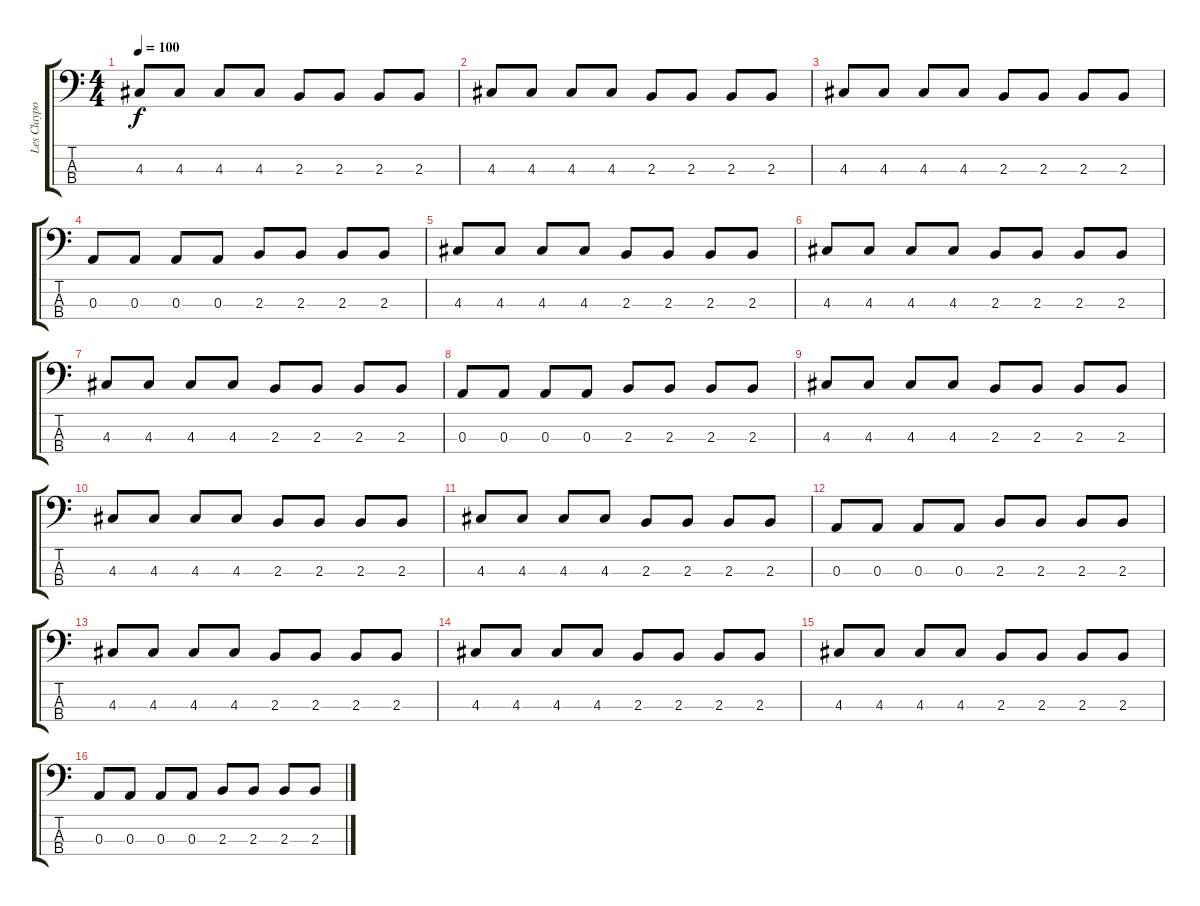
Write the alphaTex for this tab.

\track ("Les Claypool" "Les Claypo") {instrument electricbassfinger}
\staff {score tabs}
\tuning (G2 D2 A1 E1) {hide}
\ts (4 4)
\tempo 100
\clef f4
\ks c
4.3.8{dy f} 4.3.8 4.3.8 4.3.8 2.3.8 2.3.8 2.3.8 2.3.8 |
4.3.8 4.3.8 4.3.8 4.3.8 2.3.8 2.3.8 2.3.8 2.3.8 |
4.3.8 4.3.8 4.3.8 4.3.8 2.3.8 2.3.8 2.3.8 2.3.8 |
0.3.8 0.3.8 0.3.8 0.3.8 2.3.8 2.3.8 2.3.8 2.3.8 |
4.3.8 4.3.8 4.3.8 4.3.8 2.3.8 2.3.8 2.3.8 2.3.8 |
4.3.8 4.3.8 4.3.8 4.3.8 2.3.8 2.3.8 2.3.8 2.3.8 |
4.3.8 4.3.8 4.3.8 4.3.8 2.3.8 2.3.8 2.3.8 2.3.8 |
0.3.8 0.3.8 0.3.8 0.3.8 2.3.8 2.3.8 2.3.8 2.3.8 |
4.3.8 4.3.8 4.3.8 4.3.8 2.3.8 2.3.8 2.3.8 2.3.8 |
4.3.8 4.3.8 4.3.8 4.3.8 2.3.8 2.3.8 2.3.8 2.3.8 |
4.3.8 4.3.8 4.3.8 4.3.8 2.3.8 2.3.8 2.3.8 2.3.8 |
0.3.8 0.3.8 0.3.8 0.3.8 2.3.8 2.3.8 2.3.8 2.3.8 |
4.3.8 4.3.8 4.3.8 4.3.8 2.3.8 2.3.8 2.3.8 2.3.8 |
4.3.8 4.3.8 4.3.8 4.3.8 2.3.8 2.3.8 2.3.8 2.3.8 |
4.3.8 4.3.8 4.3.8 4.3.8 2.3.8 2.3.8 2.3.8 2.3.8 |
0.3.8 0.3.8 0.3.8 0.3.8 2.3.8 2.3.8 2.3.8 2.3.8
